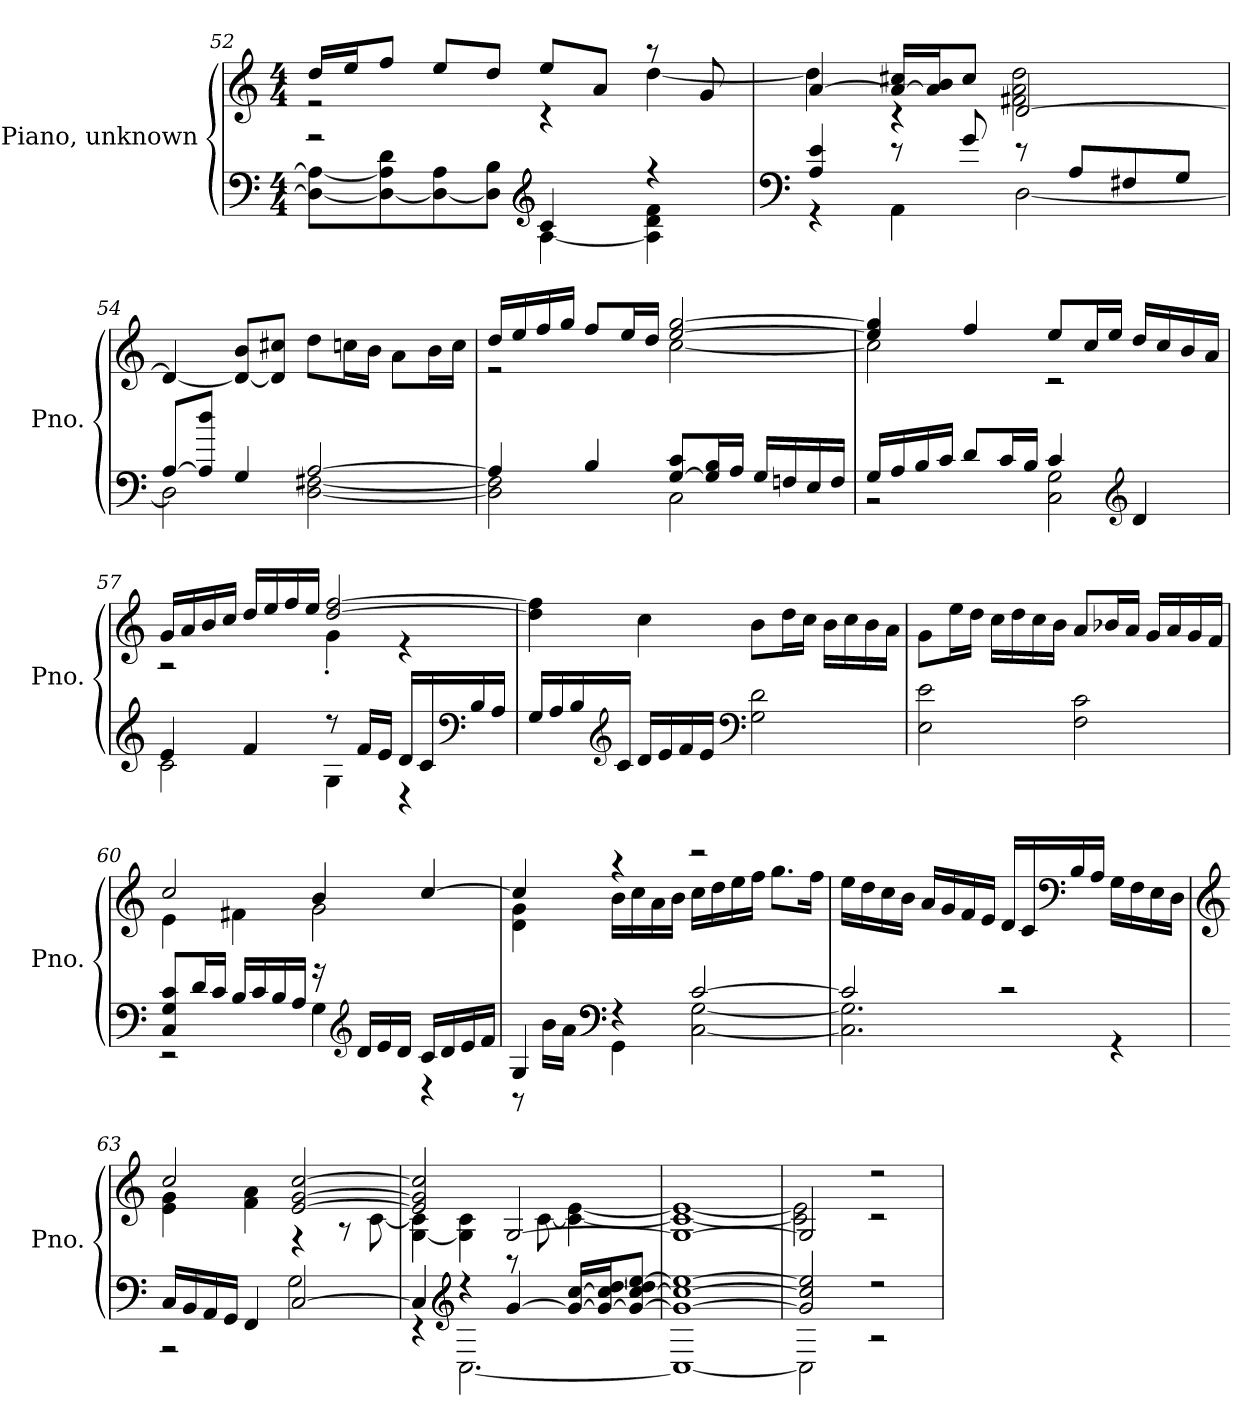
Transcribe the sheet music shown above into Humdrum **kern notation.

**kern	**kern
*part1	*part1
*staff2	*staff1
*I"Piano, unknown	*
*I'Pno.	*
*clefF4	*clefG2
*k[]	*k[]
*M4/4	*M4/4
=52	=52
*^	*^
2r	8D\_ 8A\_L	16dd/LL	2r
.	.	16ee/J	.
.	8D\_ 8A\] 8d\	8ff/J	.
.	8D\_ 8A\	8ee/L	.
.	8D\] 8B\J	8dd/J	.
*clefG2	*	*	*
4c/	[4A\	8ee/L	4r
.	.	8a/J	.
4r	4A\] 4d\ 4f\	8r	[4dd\
.	.	8g/	.
!!LO:LB:g=z	!!
=53	=53	=53	=53
*clefF4	*	*	*
4A/ 4e/	4r	[4a/	4dd\]
8r	4AA\	16a/_ 16cc#X/LL	4r
.	.	16a/] 16b/J	.
8g/	.	8cc#/J	.
8r	[2D\	[2d/	2f#X\ 2a\ 2dd\
8A/L	.	.	.
8F#X/	.	.	.
8G/J	.	.	.
*	*	*v	*v
=54	=54	=54
[8A/L	2D\]	4d/_
8A/] 8dd/J	.	.
4G/	.	8d/_ 8b/L
.	.	8d/] 8cc#X/J
[2A/	[2D\ [2F#X\	8dd\L
.	.	16ccn\L
.	.	16b\JJ
.	.	8a\L
.	.	16b\L
.	.	16cc\JJ
=55	=55	=55
*	*	*^
4A/]	2D\] 2F#\]	16dd/LL	2r
.	.	16ee/	.
.	.	16ff/	.
.	.	16gg/JJ	.
4B/	.	8ff/L	.
.	.	16ee/L	.
.	.	16dd/JJ	.
[8G/ 8c/L	2C\	[2ee/ [2gg/	[2cc\
16G/] 16B/L	.	.	.
16A/JJ	.	.	.
16G/LL	.	.	.
16Fn/	.	.	.
16E/	.	.	.
16F/JJ	.	.	.
!!LO:LB:g=z	!!
=56	=56	=56	=56
16G/LL	2r	4ee/] 4gg/]	2cc\]
16A/	.	.	.
16B/	.	.	.
16c/JJ	.	.	.
8d/L	.	4ff/	.
16c/L	.	.	.
16B/JJ	.	.	.
4c/	2C\ 2G\	8ee/L	2r
.	.	16cc/L	.
.	.	16ee/JJ	.
*clefG2	*	*	*
4d/	.	16dd/LL	.
.	.	16cc/	.
.	.	16b/	.
.	.	16a/JJ	.
=57	=57	=57	=57
4e/	2c\	16g/LL	2r
.	.	16a/	.
.	.	16b/	.
.	.	16cc/JJ	.
4f/	.	16dd/LL	.
.	.	16ee/	.
.	.	16ff/	.
.	.	16ee/JJ	.
8r	4G\	[2dd/ [2ff/	4g'\
16f/LL	.	.	.
16e/JJ	.	.	.
16d/LL	4r	.	4r
16c/	.	.	.
*clefF4	*	*	*
16B/	.	.	.
16A/JJ	.	.	.
*v	*v	*	*
*	*v	*v
!!LO:LB:g=z
=58	=58
16G/LL	4dd\] 4ff\]
16A/	.
16B/	.
*clefG2	*
16c/JJ	.
16d/LL	4cc\
16e/	.
16f/	.
16e/JJ	.
*clefF4	*
2G\ 2d\	8b\L
.	16dd\L
.	16cc\JJ
.	16b\LL
.	16cc\
.	16b\
.	16a\JJ
=59	=59
2E\ 2e\	8g\L
.	16ee\L
.	16dd\JJ
.	16cc\LL
.	16dd\
.	16cc\
.	16b\JJ
2F\ 2c\	8a/L
.	16b-X/L
.	16a/JJ
.	16g/LL
.	16a/
.	16g/
.	16f/JJ
!!LO:LB:g=z
=60	=60
*^	*^
8C/ 8G/ 8c/L	2r	2cc/	4e\
16d/L	.	.	.
16c/JJ	.	.	.
16B/LL	.	.	4f#X\
16c/	.	.	.
16B/	.	.	.
16A/JJ	.	.	.
16r	4G\	4b/	2g\
*clefG2	*	*	*
16d/LL	.	.	.
16e/	.	.	.
16d/JJ	.	.	.
16c/LL	4r	[4cc/	.
16d/	.	.	.
16e/	.	.	.
16f/JJ	.	.	.
=61	=61	=61	=61
4G/	8r	4cc/]	4d\ 4g\
.	16b\LL	.	.
.	16a\JJ	.	.
*clefF4	*	*	*
4r	4GG\	4r	16b\LL
.	.	.	16cc\
.	.	.	16a\
.	.	.	16b\JJ
[2c/	[2C\ [2G\	2r	16cc\LL
.	.	.	16dd\
.	.	.	16ee\
.	.	.	16ff\JJ
.	.	.	8.gg\L
.	.	.	16ff\Jk
*	*	*v	*v
!!LO:PB:g=z
=62	=62	=62
2c/]	2.C\] 2.G\]	16ee\LL
.	.	16dd\
.	.	16cc\
.	.	16b\JJ
.	.	16a/LL
.	.	16g/
.	.	16f/
.	.	16e/JJ
2r	.	16d/LL
.	.	16c/
*	*	*clefF4
.	.	16B/
.	.	16A/JJ
.	4r	16G\LL
.	.	16F\
.	.	16E\
.	.	16D\JJ
=63	=63	=63
*	*	*clefG2
*	*	*^
16C/LL	2r	2cc/	4e\ 4g\
16BB/	.	.	.
16AA/	.	.	.
16GG/JJ	.	.	.
4FF/	.	.	4f\ 4a\
[2C/	2G\	[2e/ [2g/ [2cc/	4r
.	.	.	8r
.	.	.	[8c\
=64	=64	=64	=64
4C/]	4r	2e/] 2g/] 2cc/]	[4G\ 4c\]
*clefG2	*	*	*
4r	[2.C\	.	4G\] 4c\
[4g/	.	[2G/	8r
.	.	.	[8c\
16g/_ [16cc/LL	.	.	4c\_ [4e\
16g/_ 16cc/_ [16dd/J	.	.	.
8g/_ 8cc/_ 8dd/] [8ee/J	.	.	.
=65	=65	=65	=65
1g_ 1cc_ 1ee_	1C_	1G_	1c_ 1e_
=66	=66	=66	=66
2g/] 2cc/] 2ee/]	2C\]	2G/]	2c\] 2e\]
2r	2r	2r	2r
*v	*v	*	*
*	*v	*v
=	=
*-	*-
